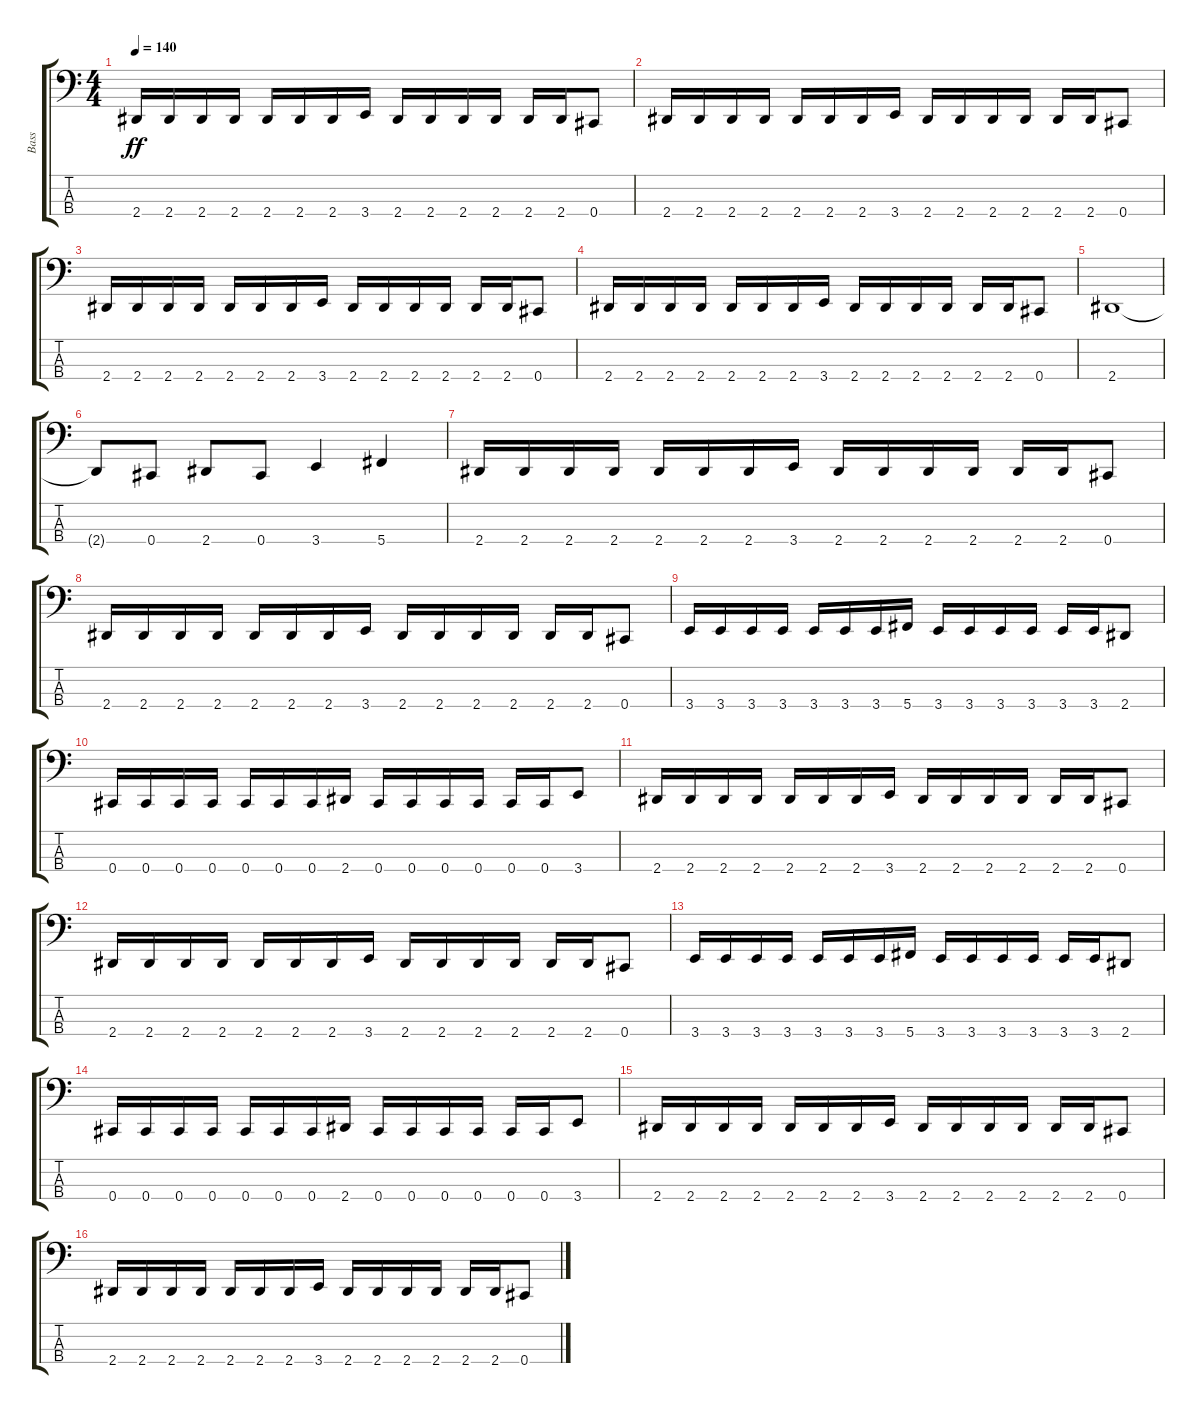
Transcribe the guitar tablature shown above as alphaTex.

\track ("Bass" "Bass") {instrument electricbasspick}
\staff {score tabs}
\tuning (E2 B1 Gb1 Db1) {hide}
\ts (4 4)
\tempo 140
\clef f4
\ks c
2.4.16{dy ff instrument electricbasspick} 2.4.16 2.4.16 2.4.16 2.4.16 2.4.16 2.4.16 3.4.16 2.4.16 2.4.16 2.4.16 2.4.16 2.4.16 2.4.16 0.4.8 |
2.4.16 2.4.16 2.4.16 2.4.16 2.4.16 2.4.16 2.4.16 3.4.16 2.4.16 2.4.16 2.4.16 2.4.16 2.4.16 2.4.16 0.4.8 |
2.4.16 2.4.16 2.4.16 2.4.16 2.4.16 2.4.16 2.4.16 3.4.16 2.4.16 2.4.16 2.4.16 2.4.16 2.4.16 2.4.16 0.4.8 |
2.4.16 2.4.16 2.4.16 2.4.16 2.4.16 2.4.16 2.4.16 3.4.16 2.4.16 2.4.16 2.4.16 2.4.16 2.4.16 2.4.16 0.4.8 |
2.4.1 |
2.4{t}.8 0.4.8 2.4.8 0.4.8 3.4.4 5.4.4 |
2.4.16 2.4.16 2.4.16 2.4.16 2.4.16 2.4.16 2.4.16 3.4.16 2.4.16 2.4.16 2.4.16 2.4.16 2.4.16 2.4.16 0.4.8 |
2.4.16 2.4.16 2.4.16 2.4.16 2.4.16 2.4.16 2.4.16 3.4.16 2.4.16 2.4.16 2.4.16 2.4.16 2.4.16 2.4.16 0.4.8 |
3.4.16 3.4.16 3.4.16 3.4.16 3.4.16 3.4.16 3.4.16 5.4.16 3.4.16 3.4.16 3.4.16 3.4.16 3.4.16 3.4.16 2.4.8 |
0.4.16 0.4.16 0.4.16 0.4.16 0.4.16 0.4.16 0.4.16 2.4.16 0.4.16 0.4.16 0.4.16 0.4.16 0.4.16 0.4.16 3.4.8 |
2.4.16 2.4.16 2.4.16 2.4.16 2.4.16 2.4.16 2.4.16 3.4.16 2.4.16 2.4.16 2.4.16 2.4.16 2.4.16 2.4.16 0.4.8 |
2.4.16 2.4.16 2.4.16 2.4.16 2.4.16 2.4.16 2.4.16 3.4.16 2.4.16 2.4.16 2.4.16 2.4.16 2.4.16 2.4.16 0.4.8 |
3.4.16 3.4.16 3.4.16 3.4.16 3.4.16 3.4.16 3.4.16 5.4.16 3.4.16 3.4.16 3.4.16 3.4.16 3.4.16 3.4.16 2.4.8 |
0.4.16 0.4.16 0.4.16 0.4.16 0.4.16 0.4.16 0.4.16 2.4.16 0.4.16 0.4.16 0.4.16 0.4.16 0.4.16 0.4.16 3.4.8 |
2.4.16 2.4.16 2.4.16 2.4.16 2.4.16 2.4.16 2.4.16 3.4.16 2.4.16 2.4.16 2.4.16 2.4.16 2.4.16 2.4.16 0.4.8 |
2.4.16 2.4.16 2.4.16 2.4.16 2.4.16 2.4.16 2.4.16 3.4.16 2.4.16 2.4.16 2.4.16 2.4.16 2.4.16 2.4.16 0.4.8
